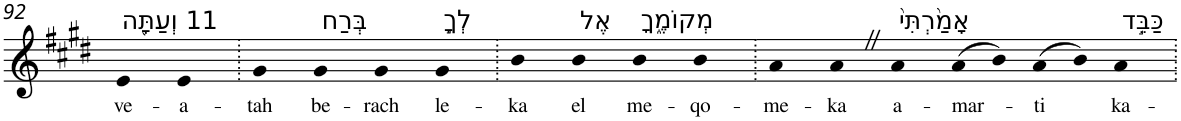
**kern	**text
*part1	*part1
*staff1	*staff1
*I"Piano	*
*I'Pno	*
!!LO:PB:g=z
*clefG2	*
*k[f#c#g#d#]	*
*E:	*
=92	=92
!LO:TX:a:t=11 וְעַתָּ֖ה	!
!	!LO:LY:b
4e	ve-
!	!LO:LY:b
4e	-a-
=93.	=93.
!	!LO:LY:b
4g#	-tah
!LO:TX:a:t=בְּרַח	!
!	!LO:LY:b
4g#	be-
!	!LO:LY:b
4g#	-rach
!LO:TX:a:t=לְךָ֣	!
!	!LO:LY:b
4g#	le-
=94.	=94.
!	!LO:LY:b
4b	-ka
!LO:TX:a:t=אֶל	!
!	!LO:LY:b
4b	el
!LO:TX:a:t=מְקוֹמֶ֑ךָ	!
!	!LO:LY:b
4b	me-
!	!LO:LY:b
4b	-qo-
=95.	=95.
!	!LO:LY:b
4a	-me-
!	!LO:LY:b
4aZ	-ka
!LO:TX:a:t=אָמַ֙רְתִּי֙	!
!	!LO:LY:b
4a	a-
!	!LO:LY:b
(>8a	-mar-
8b)	.
!	!LO:LY:b
(>8a	-ti
8b)	.
!LO:TX:a:t=כַּבֵּ֣ד	!
!	!LO:LY:b
4a	ka-
=.	=.
*-	*-
